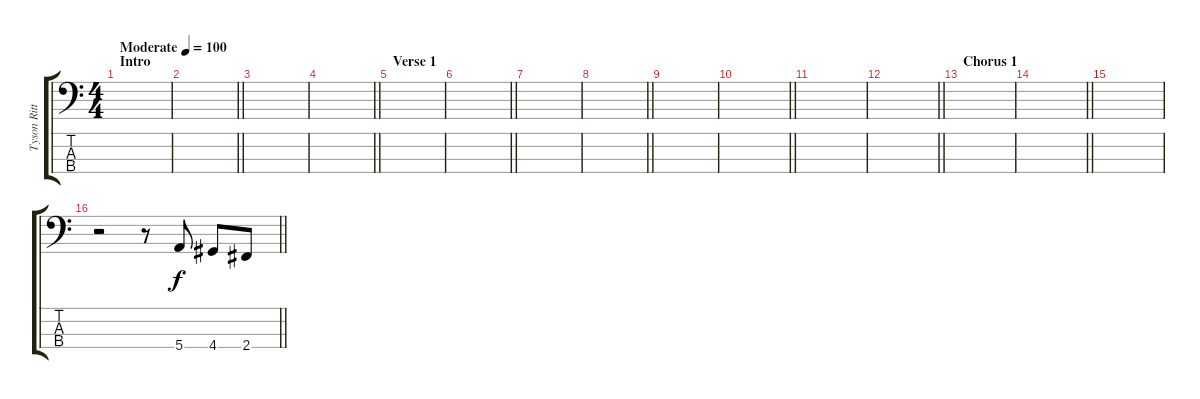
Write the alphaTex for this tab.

\track ("Tyson Ritter (Bass)" "Tyson Ritt") {instrument electricbassfinger}
\staff {score tabs}
\tuning (G2 D2 A1 E1) {hide}
\ts (4 4)
\section ("" "Intro")
\tempo (100 "Moderate")
\clef f4
\ks c
|
\barLineRight lightlight
|
|
\barLineRight lightlight
|
\section ("" "Verse 1")
|
\barLineRight lightlight
|
|
\barLineRight lightlight
|
|
\barLineRight lightlight
|
|
\barLineRight lightlight
|
\section ("" "Chorus 1")
|
\barLineRight lightlight
|
|
\barLineRight lightlight
r.2 r.8 5.4.8 4.4.8 2.4.8
